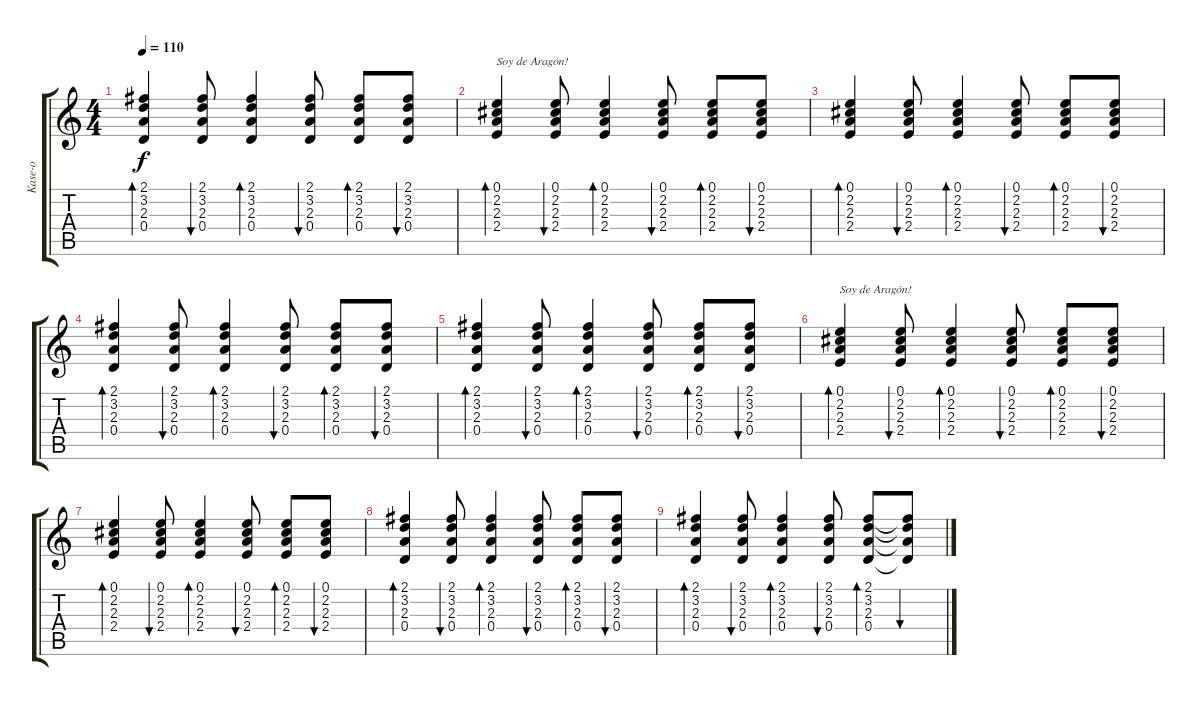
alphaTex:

\track ("Kase-o" "Kase-o") {instrument acousticguitarnylon}
\staff {score tabs}
\tuning (E4 B3 G3 D3 A2 E2) {hide}
\ts (4 4)
\tempo 110
\clef g2
\ks c
(2.1 3.2 2.3 0.4).4{bd 60 dy f} (2.1 3.2 2.3 0.4).8{bu 60} (2.1 3.2 2.3 0.4).4{bd 60} (2.1 3.2 2.3 0.4).8{bu 60} (2.1 3.2 2.3 0.4).8{bd 60} (2.1 3.2 2.3 0.4).8{bu 60} |
(0.1 2.2 2.3 2.4).4{bd 60 txt "Soy de Aragón!"} (0.1 2.2 2.3 2.4).8{bu 60} (0.1 2.2 2.3 2.4).4{bd 60} (0.1 2.2 2.3 2.4).8{bu 60} (0.1 2.2 2.3 2.4).8{bd 60} (0.1 2.2 2.3 2.4).8{bu 60} |
(0.1 2.2 2.3 2.4).4{bd 60} (0.1 2.2 2.3 2.4).8{bu 60} (0.1 2.2 2.3 2.4).4{bd 60} (0.1 2.2 2.3 2.4).8{bu 60} (0.1 2.2 2.3 2.4).8{bd 60} (0.1 2.2 2.3 2.4).8{bu 60} |
(2.1 3.2 2.3 0.4).4{bd 60} (2.1 3.2 2.3 0.4).8{bu 60} (2.1 3.2 2.3 0.4).4{bd 60} (2.1 3.2 2.3 0.4).8{bu 60} (2.1 3.2 2.3 0.4).8{bd 60} (2.1 3.2 2.3 0.4).8{bu 60} |
(2.1 3.2 2.3 0.4).4{bd 60} (2.1 3.2 2.3 0.4).8{bu 60} (2.1 3.2 2.3 0.4).4{bd 60} (2.1 3.2 2.3 0.4).8{bu 60} (2.1 3.2 2.3 0.4).8{bd 60} (2.1 3.2 2.3 0.4).8{bu 60} |
(0.1 2.2 2.3 2.4).4{bd 60 txt "Soy de Aragón!" volume 3} (0.1 2.2 2.3 2.4).8{bu 60} (0.1 2.2 2.3 2.4).4{bd 60} (0.1 2.2 2.3 2.4).8{bu 60} (0.1 2.2 2.3 2.4).8{bd 60} (0.1 2.2 2.3 2.4).8{bu 60} |
(0.1 2.2 2.3 2.4).4{bd 60} (0.1 2.2 2.3 2.4).8{bu 60} (0.1 2.2 2.3 2.4).4{bd 60} (0.1 2.2 2.3 2.4).8{bu 60} (0.1 2.2 2.3 2.4).8{bd 60} (0.1 2.2 2.3 2.4).8{bu 60} |
(2.1 3.2 2.3 0.4).4{bd 60} (2.1 3.2 2.3 0.4).8{bu 60} (2.1 3.2 2.3 0.4).4{bd 60} (2.1 3.2 2.3 0.4).8{bu 60} (2.1 3.2 2.3 0.4).8{bd 60} (2.1 3.2 2.3 0.4).8{bu 60} |
(2.1 3.2 2.3 0.4).4{bd 60} (2.1 3.2 2.3 0.4).8{bu 60} (2.1 3.2 2.3 0.4).4{bd 60} (2.1 3.2 2.3 0.4).8{bu 60} (2.1 3.2 2.3 0.4).8{bd 60} (2.1{t} 3.2{t} 2.3{t} 0.4{t}).8{bu 60}
